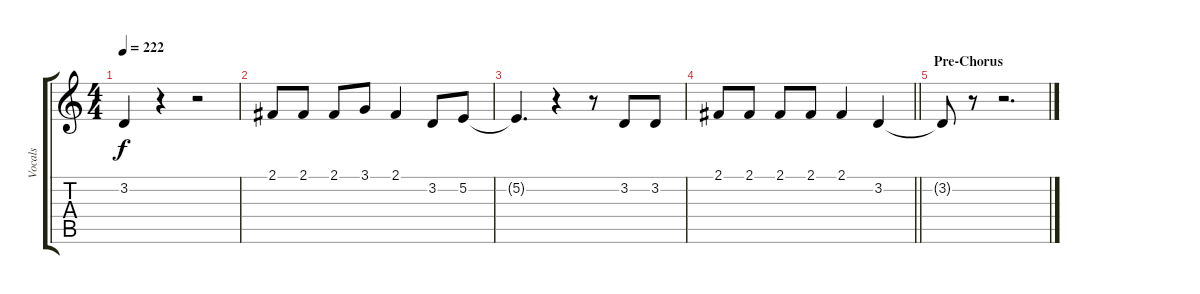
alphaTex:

\track ("Vocals" "Vocals") {instrument altosax}
\staff {score tabs}
\tuning (E4 B3 G3 D3 A2 E2) {hide}
\ts (4 4)
\tempo 222
\clef g2
\ks c
3.2{t}.4{dy f} r.4 r.2 |
2.1.8 2.1.8 2.1.8 3.1.8 2.1.4 3.2.8 5.2.8 |
5.2{t}.4{d} r.4 r.8 3.2.8 3.2.8 |
\barLineRight lightlight
2.1.8 2.1.8 2.1.8 2.1.8 2.1.4 3.2.4 |
\section ("" "Pre-Chorus")
3.2{t}.8 r.8 r.2{d}
